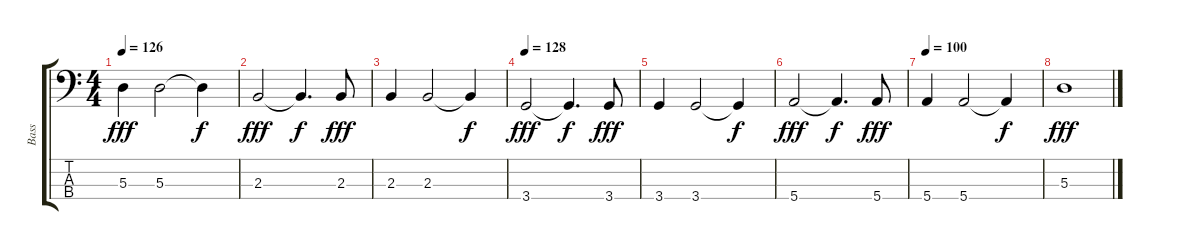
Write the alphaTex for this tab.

\track ("Bass" "Bass") {instrument electricbasspick}
\staff {score tabs}
\tuning (G2 D2 A1 E1) {hide}
\ts (4 4)
\tempo 126
\clef f4
\ks c
5.3.4{dy fff} 5.3.2 5.3{t}.4{dy f} |
2.3.2{dy fff} 2.3{t}.4{d dy f} 2.3.8{dy fff} |
2.3.4 2.3.2 2.3{t}.4{dy f} |
\tempo 128
3.4.2{dy fff} 3.4{t}.4{d dy f} 3.4.8{dy fff} |
3.4.4 3.4.2 3.4{t}.4{dy f} |
5.4.2{dy fff} 5.4{t}.4{d dy f} 5.4.8{dy fff} |
\tempo 100
5.4.4 5.4.2 5.4{t}.4{dy f} |
5.3.1{dy fff}
